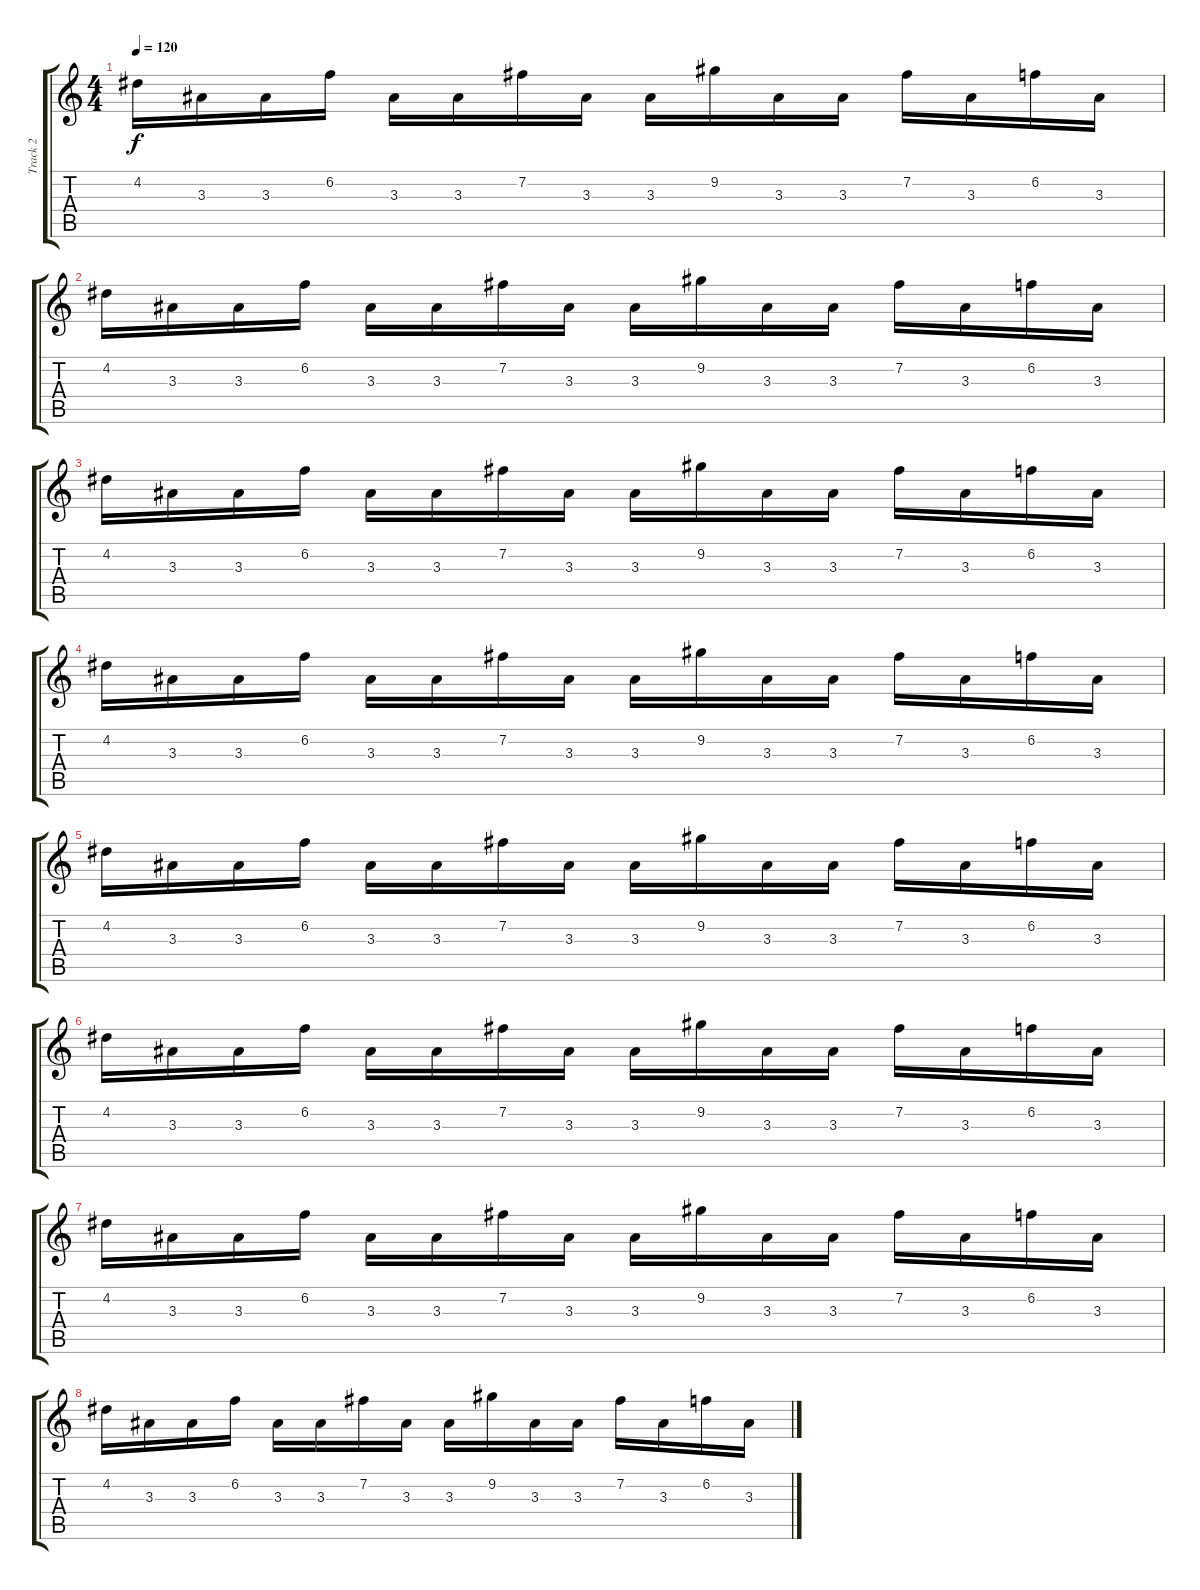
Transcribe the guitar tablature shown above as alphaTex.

\track ("Track 2" "Track 2") {instrument distortionguitar}
\staff {score tabs}
\tuning (E4 B3 G3 D3 A2 E2) {hide}
\ts (4 4)
\tempo 120
\clef g2
\ks c
4.2.16{dy f instrument distortionguitar} 3.3.16 3.3.16 6.2.16 3.3.16 3.3.16 7.2.16 3.3.16 3.3.16 9.2.16 3.3.16 3.3.16 7.2.16 3.3.16 6.2.16 3.3.16 |
4.2.16 3.3.16 3.3.16 6.2.16 3.3.16 3.3.16 7.2.16 3.3.16 3.3.16 9.2.16 3.3.16 3.3.16 7.2.16 3.3.16 6.2.16 3.3.16 |
4.2.16 3.3.16 3.3.16 6.2.16 3.3.16 3.3.16 7.2.16 3.3.16 3.3.16 9.2.16 3.3.16 3.3.16 7.2.16 3.3.16 6.2.16 3.3.16 |
4.2.16 3.3.16 3.3.16 6.2.16 3.3.16 3.3.16 7.2.16 3.3.16 3.3.16 9.2.16 3.3.16 3.3.16 7.2.16 3.3.16 6.2.16 3.3.16 |
4.2.16 3.3.16 3.3.16 6.2.16 3.3.16 3.3.16 7.2.16 3.3.16 3.3.16 9.2.16 3.3.16 3.3.16 7.2.16 3.3.16 6.2.16 3.3.16 |
4.2.16 3.3.16 3.3.16 6.2.16 3.3.16 3.3.16 7.2.16 3.3.16 3.3.16 9.2.16 3.3.16 3.3.16 7.2.16 3.3.16 6.2.16 3.3.16 |
4.2.16 3.3.16 3.3.16 6.2.16 3.3.16 3.3.16 7.2.16 3.3.16 3.3.16 9.2.16 3.3.16 3.3.16 7.2.16 3.3.16 6.2.16 3.3.16 |
4.2.16 3.3.16 3.3.16 6.2.16 3.3.16 3.3.16 7.2.16 3.3.16 3.3.16 9.2.16 3.3.16 3.3.16 7.2.16 3.3.16 6.2.16 3.3.16
